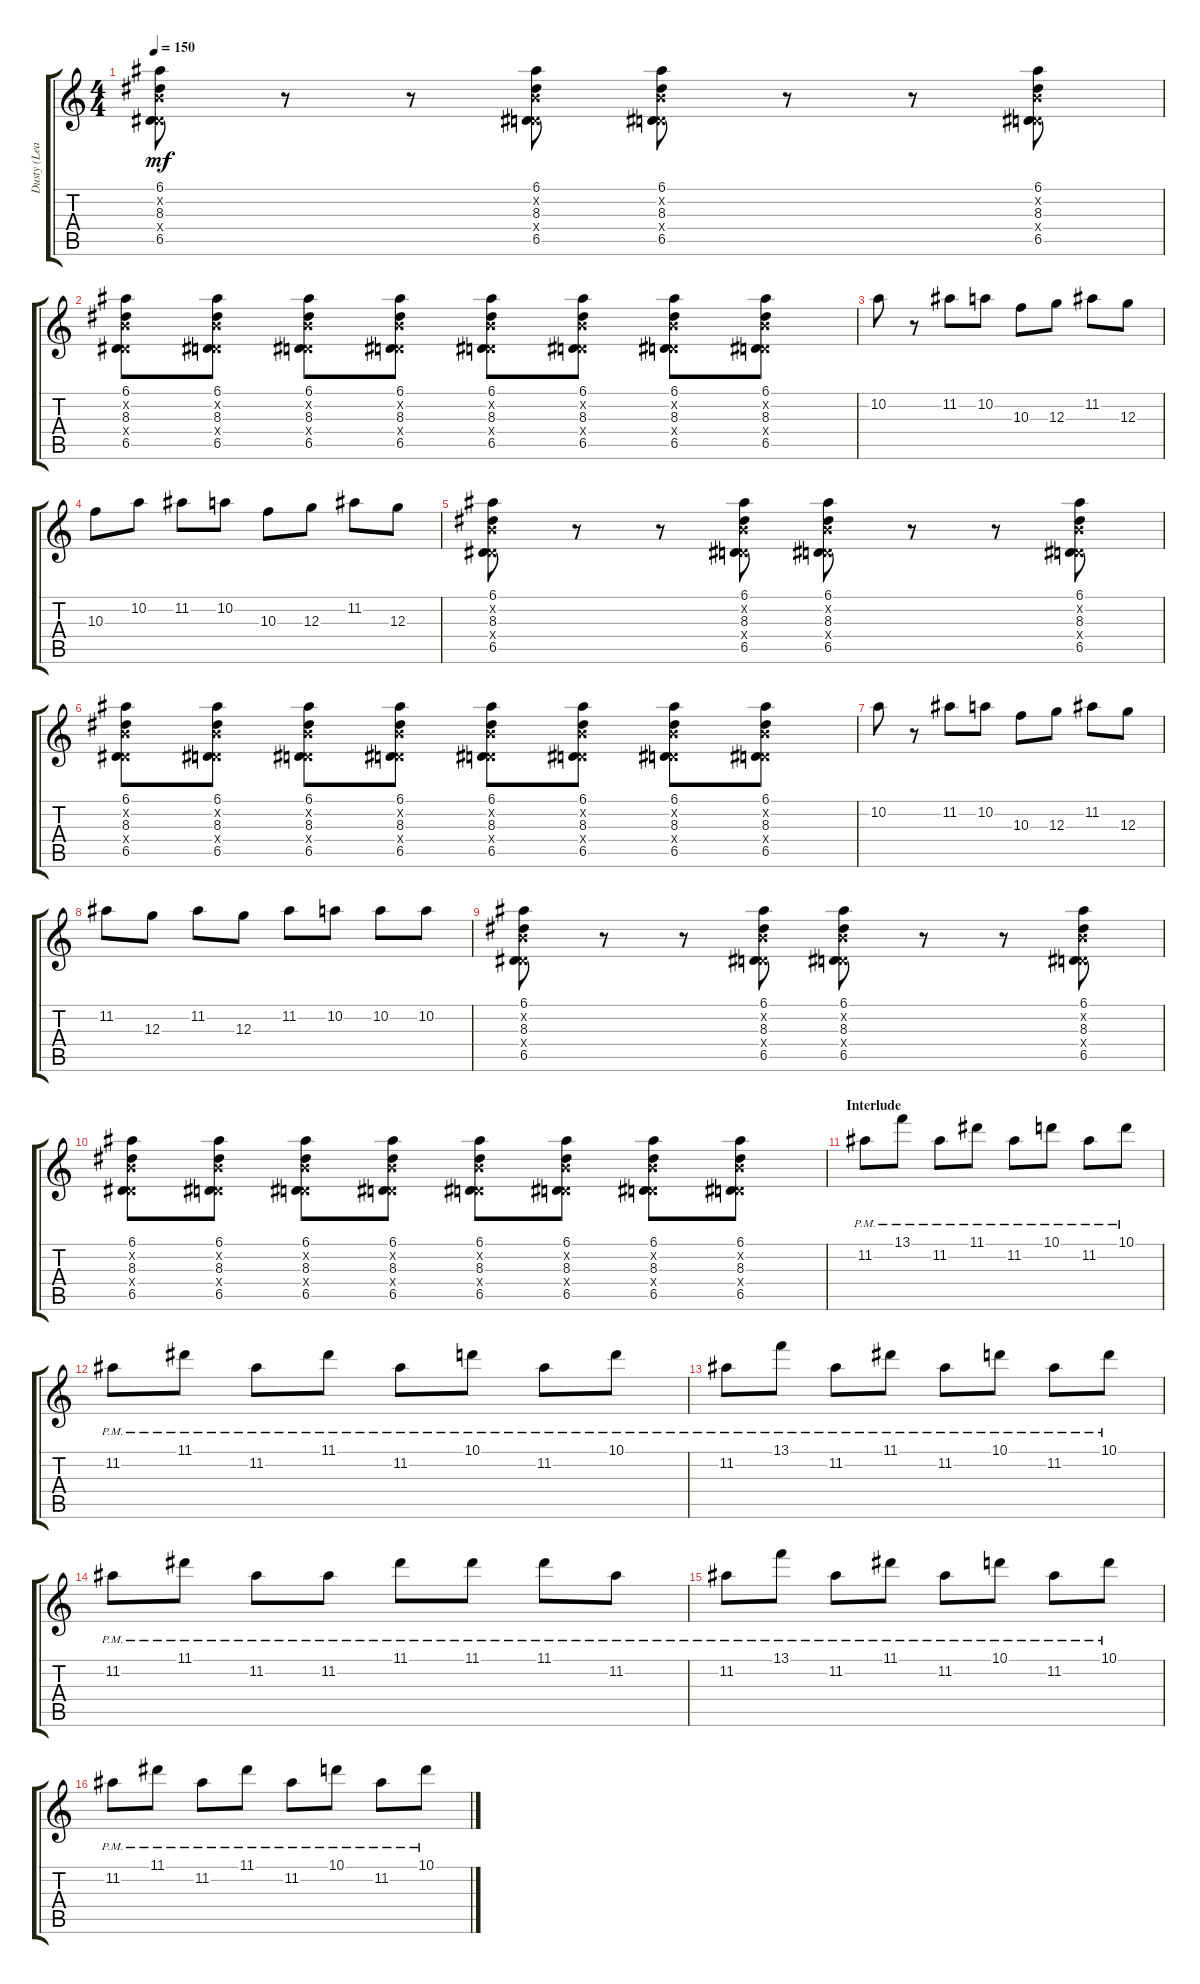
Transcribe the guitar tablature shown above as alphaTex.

\track ("Dusty (Lead)" "Dusty (Lea") {instrument distortionguitar}
\staff {score tabs}
\tuning (E4 B3 G3 D3 A2 D2) {hide}
\ts (4 4)
\tempo 150
\clef g2
\ks c
(6.1 0.2{x} 8.3 0.4{x} 6.5).8{dy mf} r.8 r.8 (6.1 0.2{x} 8.3 0.4{x} 6.5).8 (6.1 0.2{x} 8.3 0.4{x} 6.5).8 r.8 r.8 (6.1 0.2{x} 8.3 0.4{x} 6.5).8 |
(6.1 0.2{x} 8.3 0.4{x} 6.5).8 (6.1 0.2{x} 8.3 0.4{x} 6.5).8 (6.1 0.2{x} 8.3 0.4{x} 6.5).8 (6.1 0.2{x} 8.3 0.4{x} 6.5).8 (6.1 0.2{x} 8.3 0.4{x} 6.5).8 (6.1 0.2{x} 8.3 0.4{x} 6.5).8 (6.1 0.2{x} 8.3 0.4{x} 6.5).8 (6.1 0.2{x} 8.3 0.4{x} 6.5).8 |
10.2.8 r.8 11.2.8 10.2.8 10.3.8 12.3.8 11.2.8 12.3.8 |
10.3.8 10.2.8 11.2.8 10.2.8 10.3.8 12.3.8 11.2.8 12.3.8 |
(6.1 0.2{x} 8.3 0.4{x} 6.5).8 r.8 r.8 (6.1 0.2{x} 8.3 0.4{x} 6.5).8 (6.1 0.2{x} 8.3 0.4{x} 6.5).8 r.8 r.8 (6.1 0.2{x} 8.3 0.4{x} 6.5).8 |
(6.1 0.2{x} 8.3 0.4{x} 6.5).8 (6.1 0.2{x} 8.3 0.4{x} 6.5).8 (6.1 0.2{x} 8.3 0.4{x} 6.5).8 (6.1 0.2{x} 8.3 0.4{x} 6.5).8 (6.1 0.2{x} 8.3 0.4{x} 6.5).8 (6.1 0.2{x} 8.3 0.4{x} 6.5).8 (6.1 0.2{x} 8.3 0.4{x} 6.5).8 (6.1 0.2{x} 8.3 0.4{x} 6.5).8 |
10.2.8 r.8 11.2.8 10.2.8 10.3.8 12.3.8 11.2.8 12.3.8 |
11.2.8 12.3.8 11.2.8 12.3.8 11.2.8 10.2.8 10.2.8 10.2.8 |
(6.1 0.2{x} 8.3 0.4{x} 6.5).8 r.8 r.8 (6.1 0.2{x} 8.3 0.4{x} 6.5).8 (6.1 0.2{x} 8.3 0.4{x} 6.5).8 r.8 r.8 (6.1 0.2{x} 8.3 0.4{x} 6.5).8 |
(6.1 0.2{x} 8.3 0.4{x} 6.5).8 (6.1 0.2{x} 8.3 0.4{x} 6.5).8 (6.1 0.2{x} 8.3 0.4{x} 6.5).8 (6.1 0.2{x} 8.3 0.4{x} 6.5).8 (6.1 0.2{x} 8.3 0.4{x} 6.5).8 (6.1 0.2{x} 8.3 0.4{x} 6.5).8 (6.1 0.2{x} 8.3 0.4{x} 6.5).8 (6.1 0.2{x} 8.3 0.4{x} 6.5).8 |
\section ("" "Interlude")
11.2{pm}.8 13.1{pm}.8 11.2{pm}.8 11.1{pm}.8 11.2{pm}.8 10.1{pm}.8 11.2{pm}.8 10.1{pm}.8 |
11.2{pm}.8 11.1{pm}.8 11.2{pm}.8 11.1{pm}.8 11.2{pm}.8 10.1{pm}.8 11.2{pm}.8 10.1{pm}.8 |
11.2{pm}.8 13.1{pm}.8 11.2{pm}.8 11.1{pm}.8 11.2{pm}.8 10.1{pm}.8 11.2{pm}.8 10.1{pm}.8 |
11.2{pm}.8 11.1{pm}.8 11.2{pm}.8 11.2{pm}.8 11.1{pm}.8 11.1{pm}.8 11.1{pm}.8 11.2{pm}.8 |
11.2{pm}.8 13.1{pm}.8 11.2{pm}.8 11.1{pm}.8 11.2{pm}.8 10.1{pm}.8 11.2{pm}.8 10.1{pm}.8 |
11.2{pm}.8 11.1{pm}.8 11.2{pm}.8 11.1{pm}.8 11.2{pm}.8 10.1{pm}.8 11.2{pm}.8 10.1{pm}.8
